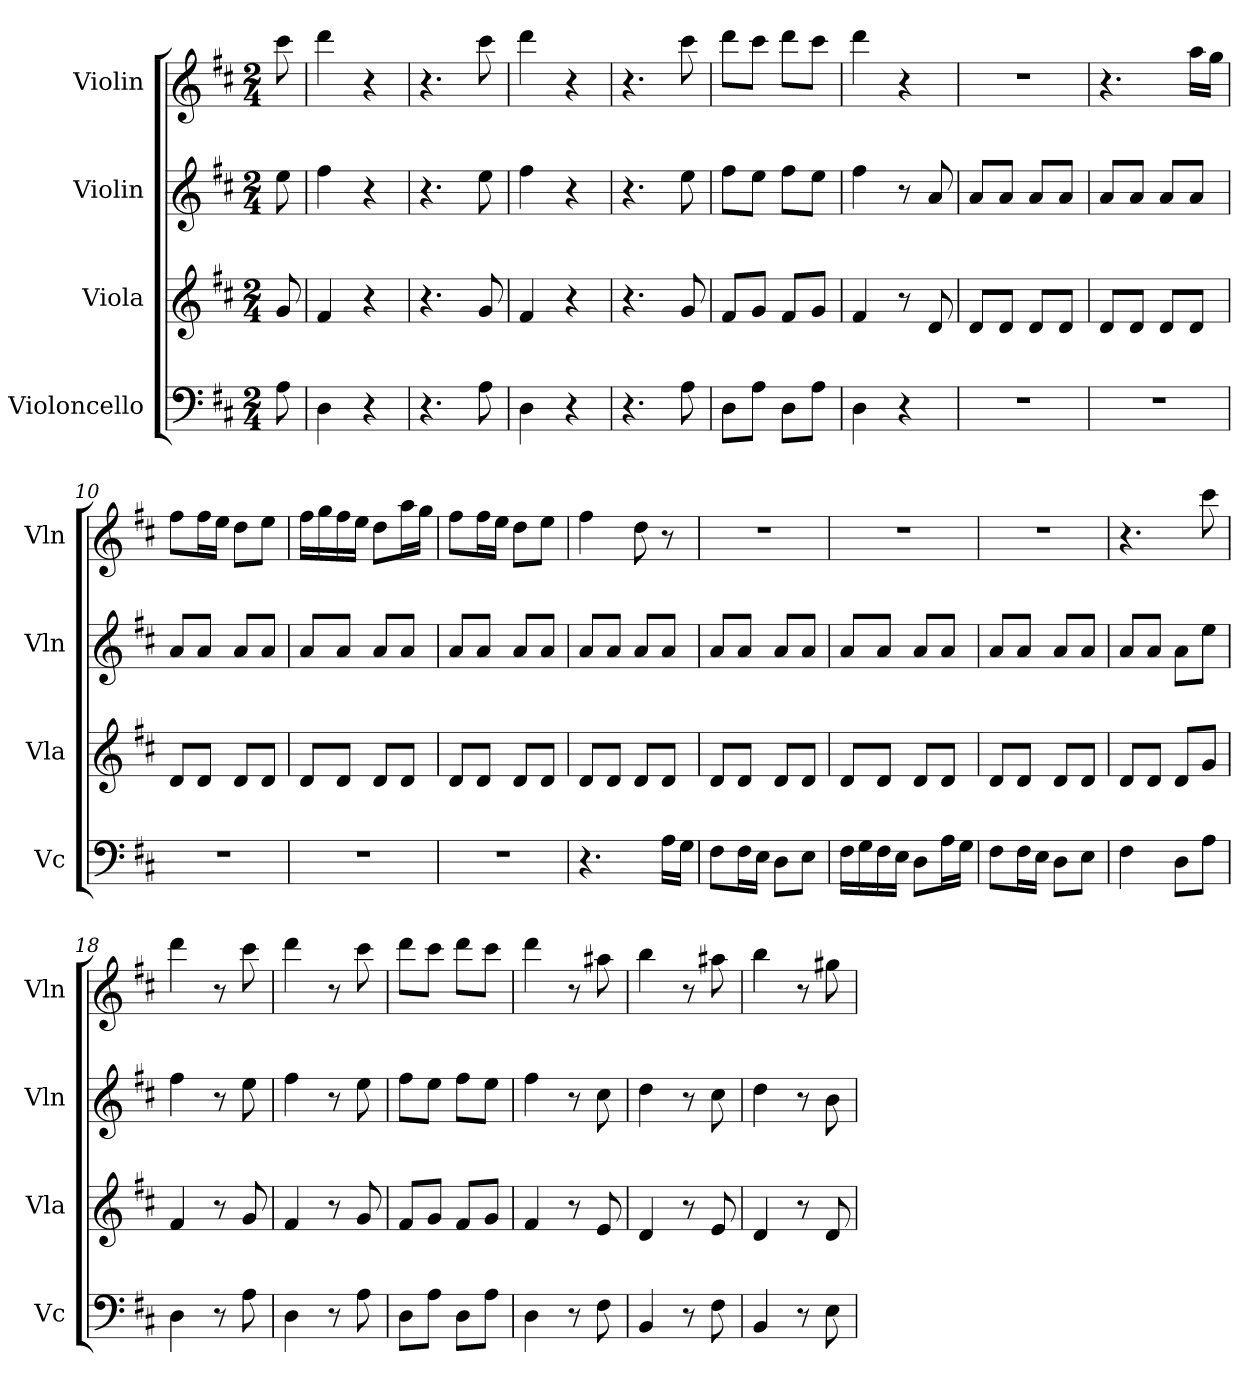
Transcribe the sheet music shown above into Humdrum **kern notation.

**kern	**kern	**kern	**kern
*part4	*part3	*part2	*part1
*staff4	*staff3	*staff2	*staff1
*I"Violoncello	*I"Viola	*I"Violin	*I"Violin
*I'Vc	*I'Vla	*I'Vln	*I'Vln
*clefF4	*clefG2	*clefG2	*clefG2
*k[f#c#]	*k[f#c#]	*k[f#c#]	*k[f#c#]
*M2/4	*M2/4	*M2/4	*M2/4
=1	=1	=1	=1
8A\	8g/	8ee\	8ccc#\
=2	=2	=2	=2
4D\	4f#/	4ff#\	4ddd\
4r	4r	4r	4r
=3	=3	=3	=3
4.r	4.r	4.r	4.r
8A\	8g/	8ee\	8ccc#\
=4	=4	=4	=4
4D\	4f#/	4ff#\	4ddd\
4r	4r	4r	4r
=5	=5	=5	=5
4.r	4.r	4.r	4.r
8A\	8g/	8ee\	8ccc#\
=6	=6	=6	=6
8D\L	8f#/L	8ff#\L	8ddd\L
8A\J	8g/J	8ee\J	8ccc#\J
8D\L	8f#/L	8ff#\L	8ddd\L
8A\J	8g/J	8ee\J	8ccc#\J
=7	=7	=7	=7
4D\	4f#/	4ff#\	4ddd\
4r	8r	8r	4r
.	8d/	8a/	.
=8	=8	=8	=8
2r	8d/L	8a/L	2r
.	8d/J	8a/J	.
.	8d/L	8a/L	.
.	8d/J	8a/J	.
=9	=9	=9	=9
2r	8d/L	8a/L	4.r
.	8d/J	8a/J	.
.	8d/L	8a/L	.
.	8d/J	8a/J	16aa\LL
.	.	.	16gg\JJ
=10	=10	=10	=10
2r	8d/L	8a/L	8ff#\L
.	8d/J	8a/J	16ff#\L
.	.	.	16ee\JJ
.	8d/L	8a/L	8dd\L
.	8d/J	8a/J	8ee\J
!!LO:LB:g=z
=11	=11	=11	=11
2r	8d/L	8a/L	16ff#\LL
.	.	.	16gg\
.	8d/J	8a/J	16ff#\
.	.	.	16ee\JJ
.	8d/L	8a/L	8dd\L
.	8d/J	8a/J	16aa\L
.	.	.	16gg\JJ
=12	=12	=12	=12
2r	8d/L	8a/L	8ff#\L
.	8d/J	8a/J	16ff#\L
.	.	.	16ee\JJ
.	8d/L	8a/L	8dd\L
.	8d/J	8a/J	8ee\J
=13	=13	=13	=13
4.r	8d/L	8a/L	4ff#\
.	8d/J	8a/J	.
.	8d/L	8a/L	8dd\
16A\LL	8d/J	8a/J	8r
16G\JJ	.	.	.
=14	=14	=14	=14
8F#\L	8d/L	8a/L	2r
16F#\L	8d/J	8a/J	.
16E\JJ	.	.	.
8D\L	8d/L	8a/L	.
8E\J	8d/J	8a/J	.
=15	=15	=15	=15
16F#\LL	8d/L	8a/L	2r
16G\	.	.	.
16F#\	8d/J	8a/J	.
16E\JJ	.	.	.
8D\L	8d/L	8a/L	.
16A\L	8d/J	8a/J	.
16G\JJ	.	.	.
=16	=16	=16	=16
8F#\L	8d/L	8a/L	2r
16F#\L	8d/J	8a/J	.
16E\JJ	.	.	.
8D\L	8d/L	8a/L	.
8E\J	8d/J	8a/J	.
=17	=17	=17	=17
4F#\	8d/L	8a/L	4.r
.	8d/J	8a/J	.
8D\L	8d/L	8a\L	.
8A\J	8g/J	8ee\J	8ccc#\
=18	=18	=18	=18
4D\	4f#/	4ff#\	4ddd\
8r	8r	8r	8r
8A\	8g/	8ee\	8ccc#\
!!LO:LB:g=z
=19	=19	=19	=19
4D\	4f#/	4ff#\	4ddd\
8r	8r	8r	8r
8A\	8g/	8ee\	8ccc#\
=20	=20	=20	=20
8D\L	8f#/L	8ff#\L	8ddd\L
8A\J	8g/J	8ee\J	8ccc#\J
8D\L	8f#/L	8ff#\L	8ddd\L
8A\J	8g/J	8ee\J	8ccc#\J
=21	=21	=21	=21
4D\	4f#/	4ff#\	4ddd\
8r	8r	8r	8r
8F#\	8e/	8cc#\	8aa#X\
=22	=22	=22	=22
4BB/	4d/	4dd\	4bb\
8r	8r	8r	8r
8F#\	8e/	8cc#\	8aa#X\
=23	=23	=23	=23
4BB/	4d/	4dd\	4bb\
8r	8r	8r	8r
8E\	8d/	8b\	8gg#X\
=	=	=	=
*-	*-	*-	*-
